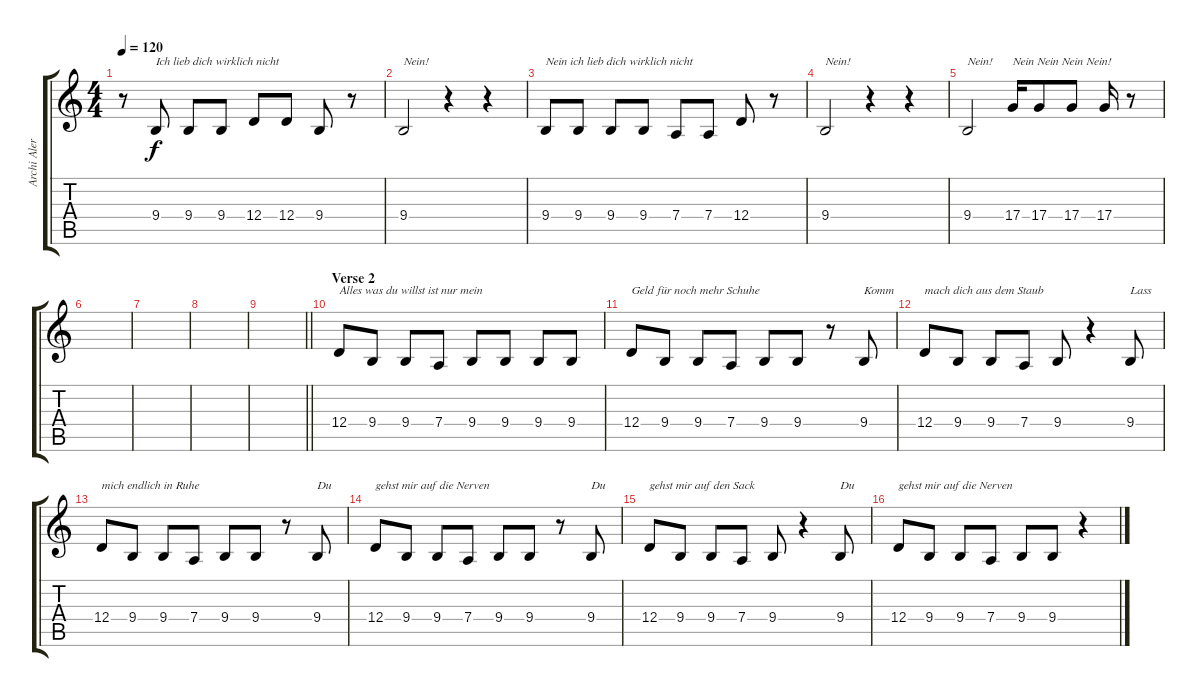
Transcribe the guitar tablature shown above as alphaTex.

\track ("Archi Alert (Gesang)" "Archi Aler") {instrument oboe}
\staff {score tabs}
\tuning (E4 B3 G3 D3 A2 E2) {hide}
\ts (4 4)
\tempo 120
\clef g2
\ks c
r.8{dy f} 9.4.8{txt "Ich lieb dich wirklich nicht"} 9.4.8 9.4.8 12.4.8 12.4.8 9.4.8 r.8 |
9.4.2{txt "Nein!"} r.4 r.4 |
9.4.8{txt "Nein ich lieb dich wirklich nicht"} 9.4.8 9.4.8 9.4.8 7.4.8 7.4.8 12.4.8 r.8 |
9.4.2{txt "Nein!"} r.4 r.4 |
9.4.2{txt "Nein!"} 17.4.16{txt "Nein Nein Nein Nein!"} 17.4.8 17.4.8 17.4.16 r.8 |
|
|
|
\barLineRight lightlight
|
\section ("" "Verse 2")
12.4.8{txt "Alles was du willst ist nur mein"} 9.4.8 9.4.8 7.4.8 9.4.8 9.4.8 9.4.8 9.4.8 |
12.4.8{txt "Geld für noch mehr Schuhe"} 9.4.8 9.4.8 7.4.8 9.4.8 9.4.8 r.8 9.4.8{txt "Komm"} |
12.4.8{txt "mach dich aus dem Staub"} 9.4.8 9.4.8 7.4.8 9.4.8 r.4 9.4.8{txt "Lass"} |
12.4.8{txt "mich endlich in Ruhe"} 9.4.8 9.4.8 7.4.8 9.4.8 9.4.8 r.8 9.4.8{txt "Du"} |
12.4.8{txt "gehst mir auf die Nerven"} 9.4.8 9.4.8 7.4.8 9.4.8 9.4.8 r.8 9.4.8{txt "Du"} |
12.4.8{txt "gehst mir auf den Sack"} 9.4.8 9.4.8 7.4.8 9.4.8 r.4 9.4.8{txt "Du"} |
12.4.8{txt "gehst mir auf die Nerven "} 9.4.8 9.4.8 7.4.8 9.4.8 9.4.8 r.4
